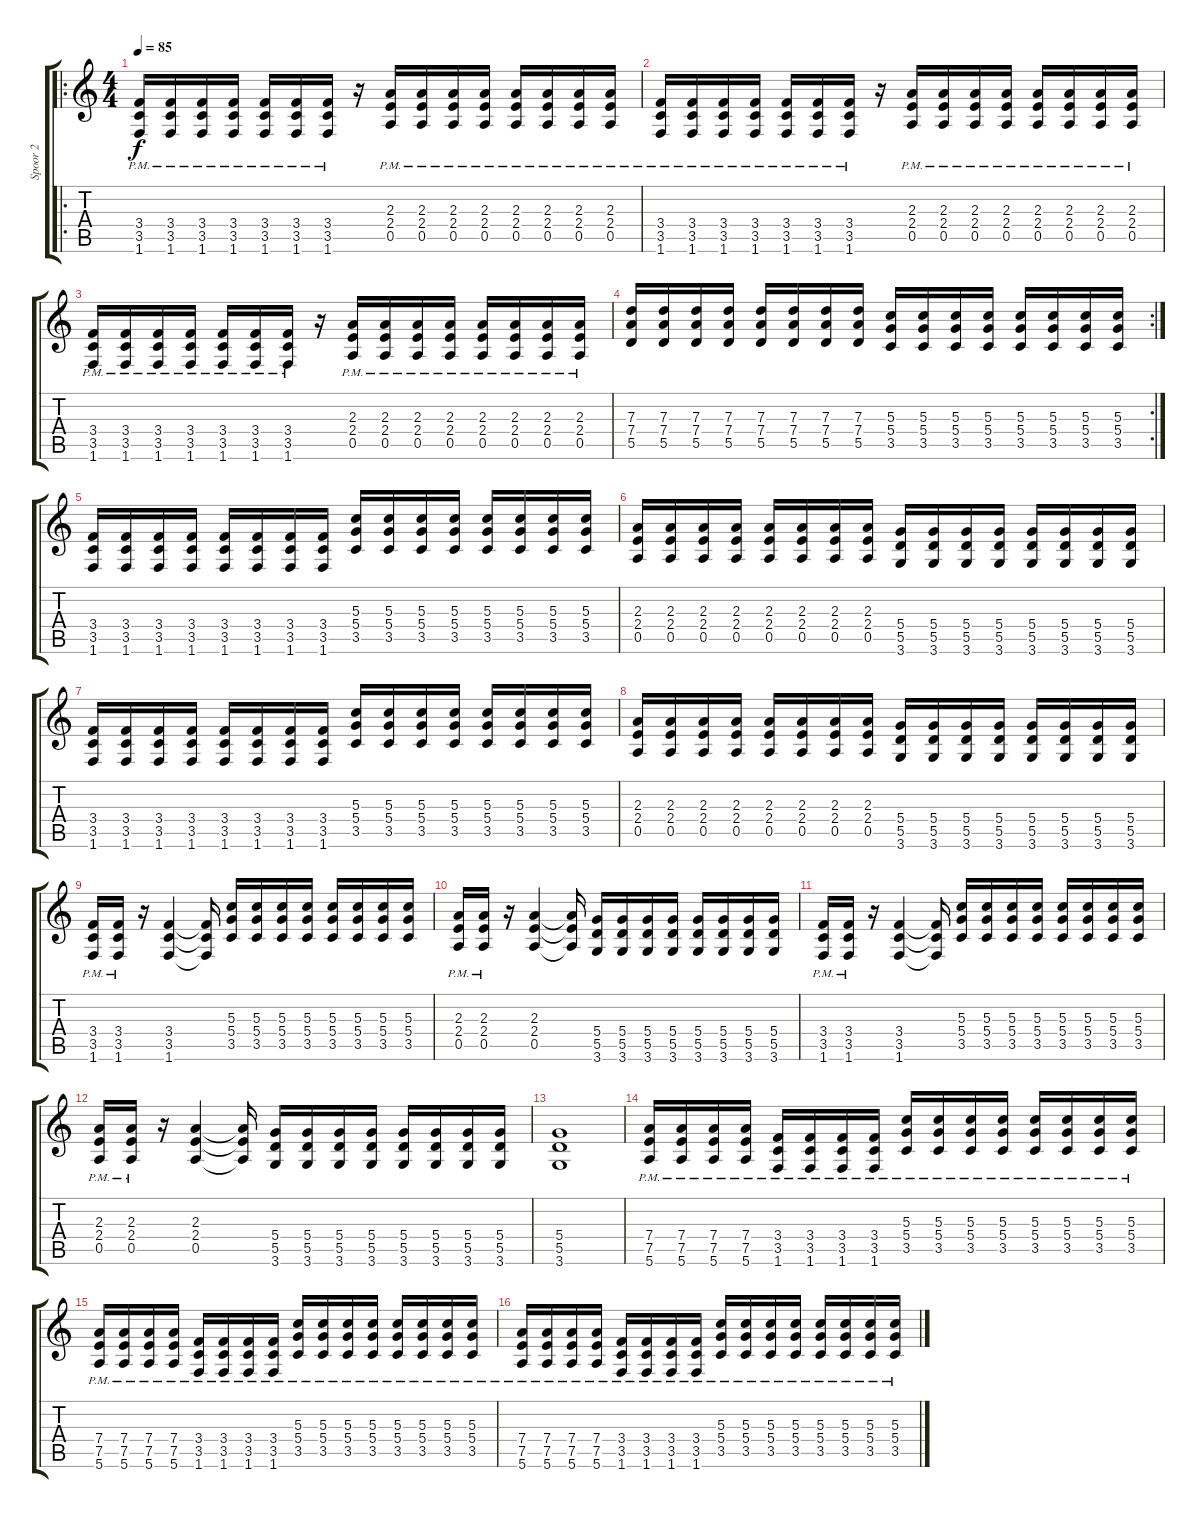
\track ("Spoor 2" "Spoor 2") {instrument distortionguitar}
\staff {score tabs}
\tuning (E4 B3 G3 D3 A2 E2) {hide}
\ro
\ts (4 4)
\tempo 85
\clef g2
\ks c
(3.4{pm} 3.5{pm} 1.6{pm}).16{dy f} (3.4{pm} 3.5{pm} 1.6{pm}).16 (3.4{pm} 3.5{pm} 1.6{pm}).16 (3.4{pm} 3.5{pm} 1.6{pm}).16 (3.4{pm} 3.5{pm} 1.6{pm}).16 (3.4{pm} 3.5{pm} 1.6{pm}).16 (3.4{pm} 3.5{pm} 1.6{pm}).16 r.16 (2.3{pm} 2.4{pm} 0.5{pm}).16 (2.3{pm} 2.4{pm} 0.5{pm}).16 (2.3{pm} 2.4{pm} 0.5{pm}).16 (2.3{pm} 2.4{pm} 0.5{pm}).16 (2.3{pm} 2.4{pm} 0.5{pm}).16 (2.3{pm} 2.4{pm} 0.5{pm}).16 (2.3{pm} 2.4{pm} 0.5{pm}).16 (2.3{pm} 2.4 0.5).16 |
(3.4{pm} 3.5{pm} 1.6{pm}).16 (3.4{pm} 3.5{pm} 1.6{pm}).16 (3.4{pm} 3.5{pm} 1.6{pm}).16 (3.4{pm} 3.5{pm} 1.6{pm}).16 (3.4{pm} 3.5{pm} 1.6{pm}).16 (3.4{pm} 3.5{pm} 1.6{pm}).16 (3.4{pm} 3.5{pm} 1.6{pm}).16 r.16 (2.3{pm} 2.4{pm} 0.5{pm}).16 (2.3{pm} 2.4{pm} 0.5{pm}).16 (2.3{pm} 2.4{pm} 0.5{pm}).16 (2.3{pm} 2.4{pm} 0.5{pm}).16 (2.3{pm} 2.4{pm} 0.5{pm}).16 (2.3{pm} 2.4{pm} 0.5{pm}).16 (2.3{pm} 2.4{pm} 0.5{pm}).16 (2.3 2.4 0.5{pm}).16 |
(3.4{pm} 3.5{pm} 1.6{pm}).16 (3.4{pm} 3.5{pm} 1.6{pm}).16 (3.4{pm} 3.5{pm} 1.6{pm}).16 (3.4{pm} 3.5{pm} 1.6{pm}).16 (3.4{pm} 3.5{pm} 1.6{pm}).16 (3.4{pm} 3.5{pm} 1.6{pm}).16 (3.4{pm} 3.5{pm} 1.6{pm}).16 r.16 (2.3{pm} 2.4{pm} 0.5{pm}).16 (2.3{pm} 2.4{pm} 0.5{pm}).16 (2.3{pm} 2.4{pm} 0.5{pm}).16 (2.3{pm} 2.4{pm} 0.5{pm}).16 (2.3{pm} 2.4{pm} 0.5{pm}).16 (2.3{pm} 2.4{pm} 0.5{pm}).16 (2.3{pm} 2.4{pm} 0.5{pm}).16 (2.3 2.4 0.5{pm}).16 |
\rc 2
(7.3 7.4 5.5).16 (7.3 7.4 5.5).16 (7.3 7.4 5.5).16 (7.3 7.4 5.5).16 (7.3 7.4 5.5).16 (7.3 7.4 5.5).16 (7.3 7.4 5.5).16 (7.3 7.4 5.5).16 (5.3 5.4 3.5).16 (5.3 5.4 3.5).16 (5.3 5.4 3.5).16 (5.3 5.4 3.5).16 (5.3 5.4 3.5).16 (5.3 5.4 3.5).16 (5.3 5.4 3.5).16 (5.3 5.4 3.5).16 |
(3.4 3.5 1.6).16 (3.4 3.5 1.6).16 (3.4 3.5 1.6).16 (3.4 3.5 1.6).16 (3.4 3.5 1.6).16 (3.4 3.5 1.6).16 (3.4 3.5 1.6).16 (3.4 3.5 1.6).16 (5.3 5.4 3.5).16 (5.3 5.4 3.5).16 (5.3 5.4 3.5).16 (5.3 5.4 3.5).16 (5.3 5.4 3.5).16 (5.3 5.4 3.5).16 (5.3 5.4 3.5).16 (5.3 5.4 3.5).16 |
(2.3 2.4 0.5).16 (2.3 2.4 0.5).16 (2.3 2.4 0.5).16 (2.3 2.4 0.5).16 (2.3 2.4 0.5).16 (2.3 2.4 0.5).16 (2.3 2.4 0.5).16 (2.3 2.4 0.5).16 (5.4 5.5 3.6).16 (5.4 5.5 3.6).16 (5.4 5.5 3.6).16 (5.4 5.5 3.6).16 (5.4 5.5 3.6).16 (5.4 5.5 3.6).16 (5.4 5.5 3.6).16 (5.4 5.5 3.6).16 |
(3.4 3.5 1.6).16 (3.4 3.5 1.6).16 (3.4 3.5 1.6).16 (3.4 3.5 1.6).16 (3.4 3.5 1.6).16 (3.4 3.5 1.6).16 (3.4 3.5 1.6).16 (3.4 3.5 1.6).16 (5.3 5.4 3.5).16 (5.3 5.4 3.5).16 (5.3 5.4 3.5).16 (5.3 5.4 3.5).16 (5.3 5.4 3.5).16 (5.3 5.4 3.5).16 (5.3 5.4 3.5).16 (5.3 5.4 3.5).16 |
(2.3 2.4 0.5).16 (2.3 2.4 0.5).16 (2.3 2.4 0.5).16 (2.3 2.4 0.5).16 (2.3 2.4 0.5).16 (2.3 2.4 0.5).16 (2.3 2.4 0.5).16 (2.3 2.4 0.5).16 (5.4 5.5 3.6).16 (5.4 5.5 3.6).16 (5.4 5.5 3.6).16 (5.4 5.5 3.6).16 (5.4 5.5 3.6).16 (5.4 5.5 3.6).16 (5.4 5.5 3.6).16 (5.4 5.5 3.6).16 |
(3.4{pm} 3.5{pm} 1.6{pm}).16 (3.4{pm} 3.5{pm} 1.6{pm}).16 r.16 (3.4 3.5 1.6).4 (3.4{t} 3.5{t} 1.6{t}).16 (5.3 5.4 3.5).16 (5.3 5.4 3.5).16 (5.3 5.4 3.5).16 (5.3 5.4 3.5).16 (5.3 5.4 3.5).16 (5.3 5.4 3.5).16 (5.3 5.4 3.5).16 (5.3 5.4 3.5).16 |
(2.3{pm} 2.4{pm} 0.5{pm}).16 (2.3{pm} 2.4{pm} 0.5{pm}).16 r.16 (2.3 2.4 0.5).4 (2.3{t} 2.4{t} 0.5{t}).16 (5.4 5.5 3.6).16 (5.4 5.5 3.6).16 (5.4 5.5 3.6).16 (5.4 5.5 3.6).16 (5.4 5.5 3.6).16 (5.4 5.5 3.6).16 (5.4 5.5 3.6).16 (5.4 5.5 3.6).16 |
(3.4{pm} 3.5{pm} 1.6{pm}).16 (3.4{pm} 3.5{pm} 1.6{pm}).16 r.16 (3.4 3.5 1.6).4 (3.4{t} 3.5{t} 1.6{t}).16 (5.3 5.4 3.5).16 (5.3 5.4 3.5).16 (5.3 5.4 3.5).16 (5.3 5.4 3.5).16 (5.3 5.4 3.5).16 (5.3 5.4 3.5).16 (5.3 5.4 3.5).16 (5.3 5.4 3.5).16 |
(2.3{pm} 2.4{pm} 0.5{pm}).16 (2.3{pm} 2.4{pm} 0.5{pm}).16 r.16 (2.3 2.4 0.5).4 (2.3{t} 2.4{t} 0.5{t}).16 (5.4 5.5 3.6).16 (5.4 5.5 3.6).16 (5.4 5.5 3.6).16 (5.4 5.5 3.6).16 (5.4 5.5 3.6).16 (5.4 5.5 3.6).16 (5.4 5.5 3.6).16 (5.4 5.5 3.6).16 |
(5.4 5.5 3.6).1 |
(7.4{pm} 7.5{pm} 5.6{pm}).16 (7.4{pm} 7.5{pm} 5.6{pm}).16 (7.4{pm} 7.5{pm} 5.6{pm}).16 (7.4{pm} 7.5{pm} 5.6{pm}).16 (3.4{pm} 3.5{pm} 1.6{pm}).16 (3.4{pm} 3.5{pm} 1.6{pm}).16 (3.4{pm} 3.5{pm} 1.6{pm}).16 (3.4{pm} 3.5{pm} 1.6{pm}).16 (5.3{pm} 5.4{pm} 3.5{pm}).16 (5.3{pm} 5.4{pm} 3.5{pm}).16 (5.3{pm} 5.4{pm} 3.5{pm}).16 (5.3{pm} 5.4{pm} 3.5{pm}).16 (5.3{pm} 5.4{pm} 3.5{pm}).16 (5.3{pm} 5.4{pm} 3.5{pm}).16 (5.3{pm} 5.4{pm} 3.5{pm}).16 (5.3{pm} 5.4{pm} 3.5{pm}).16 |
(7.4{pm} 7.5{pm} 5.6{pm}).16 (7.4{pm} 7.5{pm} 5.6{pm}).16 (7.4{pm} 7.5{pm} 5.6{pm}).16 (7.4{pm} 7.5{pm} 5.6{pm}).16 (3.4{pm} 3.5{pm} 1.6{pm}).16 (3.4{pm} 3.5{pm} 1.6{pm}).16 (3.4{pm} 3.5{pm} 1.6{pm}).16 (3.4{pm} 3.5{pm} 1.6{pm}).16 (5.3{pm} 5.4{pm} 3.5{pm}).16 (5.3{pm} 5.4{pm} 3.5{pm}).16 (5.3{pm} 5.4{pm} 3.5{pm}).16 (5.3{pm} 5.4{pm} 3.5{pm}).16 (5.3{pm} 5.4{pm} 3.5{pm}).16 (5.3{pm} 5.4{pm} 3.5{pm}).16 (5.3{pm} 5.4{pm} 3.5{pm}).16 (5.3{pm} 5.4{pm} 3.5{pm}).16 |
(7.4{pm} 7.5{pm} 5.6{pm}).16 (7.4{pm} 7.5{pm} 5.6{pm}).16 (7.4{pm} 7.5{pm} 5.6{pm}).16 (7.4{pm} 7.5{pm} 5.6{pm}).16 (3.4{pm} 3.5{pm} 1.6{pm}).16 (3.4{pm} 3.5{pm} 1.6{pm}).16 (3.4{pm} 3.5{pm} 1.6{pm}).16 (3.4{pm} 3.5{pm} 1.6{pm}).16 (5.3{pm} 5.4{pm} 3.5{pm}).16 (5.3{pm} 5.4{pm} 3.5{pm}).16 (5.3{pm} 5.4{pm} 3.5{pm}).16 (5.3{pm} 5.4{pm} 3.5{pm}).16 (5.3{pm} 5.4{pm} 3.5{pm}).16 (5.3{pm} 5.4{pm} 3.5{pm}).16 (5.3{pm} 5.4{pm} 3.5{pm}).16 (5.3{pm} 5.4{pm} 3.5{pm}).16
